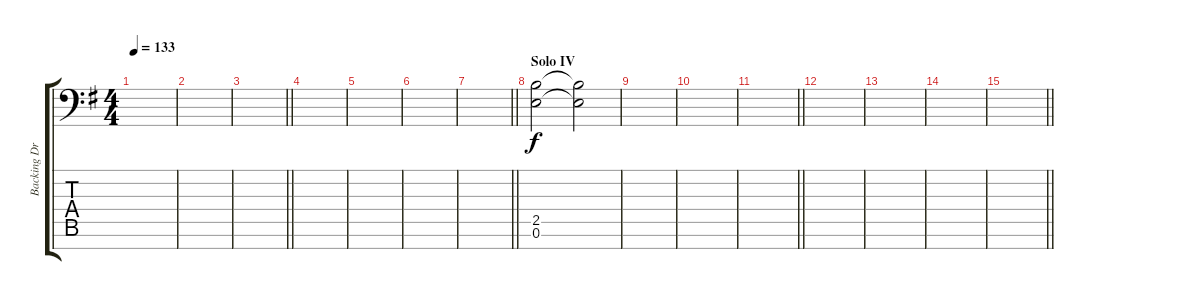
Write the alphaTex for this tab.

\track ("Backing Dropped A" "Backing Dr") {instrument distortionguitar}
\staff {score tabs}
\tuning (E4 B3 G3 D3 A2 E2 A1) {hide}
\ts (4 4)
\tempo 133
\clef f4
\ks eminor
|
|
\barLineRight lightlight
|
|
|
|
\barLineRight lightlight
|
\section ("" "Solo IV")
(2.5 0.6).2{balance 8} (2.5{t} 0.6{t}).2{volume 0} |
|
|
\barLineRight lightlight
|
|
|
|
\barLineRight lightlight
